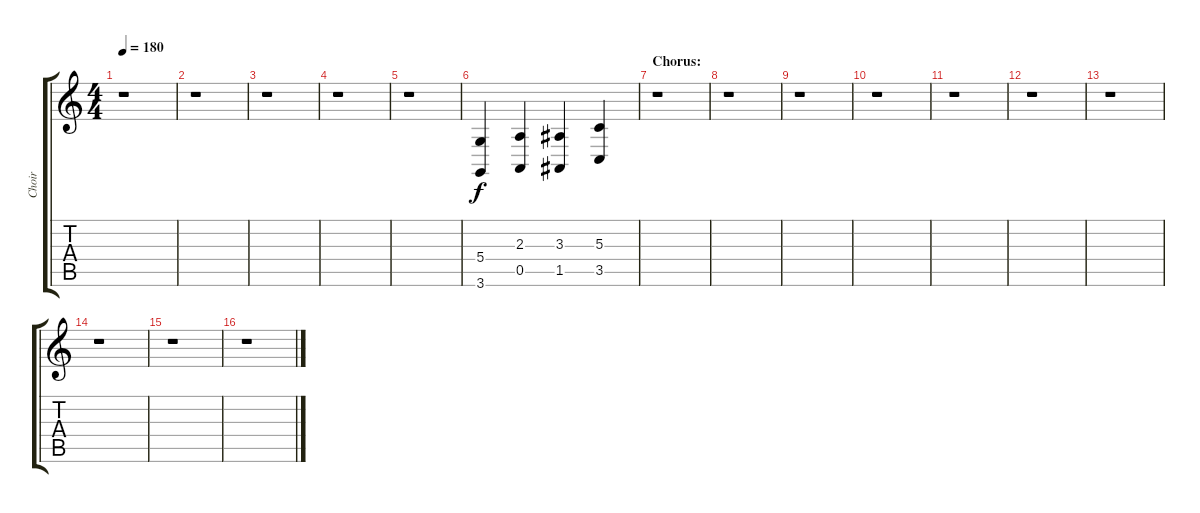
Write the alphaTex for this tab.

\track ("Choir" "Choir") {instrument choiraahs}
\staff {score tabs}
\tuning (E4 B3 G3 D3 A2 E2) {hide}
\ts (4 4)
\tempo 180
\clef g2
\ks c
r.1{dy f} |
r.1 |
r.1 |
r.1 |
r.1 |
(5.4 3.6).4 (2.3 0.5).4 (3.3 1.5).4 (5.3 3.5).4 |
\section ("" "Chorus:")
r.1 |
r.1 |
r.1 |
r.1 |
r.1 |
r.1 |
r.1 |
r.1 |
r.1 |
r.1
